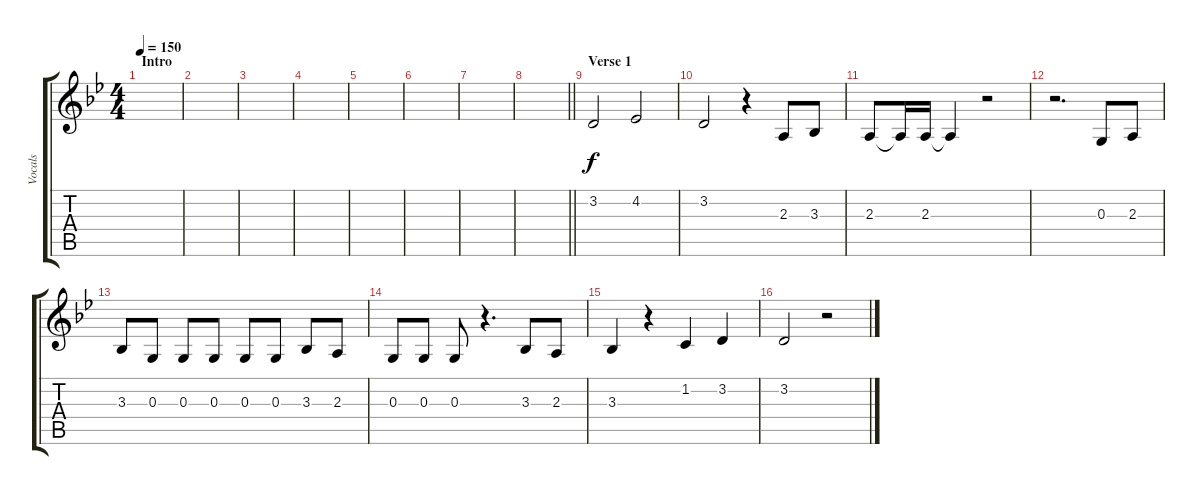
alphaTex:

\track ("Vocals" "Vocals") {instrument oboe}
\staff {score tabs}
\tuning (E4 B3 G3 D3 A2 E2) {hide}
\ts (4 4)
\section ("" "Intro")
\tempo 150
\clef g2
\ks bb
|
|
|
|
|
|
|
\barLineRight lightlight
|
\section ("" "Verse 1")
3.2.2 4.2.2 |
3.2.2 r.4 2.3.8 3.3.8 |
2.3.8 2.3{t}.16 2.3.16 2.3{t}.4 r.2 |
r.2{d} 0.3.8 2.3.8 |
3.3.8 0.3.8 0.3.8 0.3.8 0.3.8 0.3.8 3.3.8 2.3.8 |
0.3.8 0.3.8 0.3.8 r.4{d} 3.3.8 2.3.8 |
3.3.4 r.4 1.2.4 3.2.4 |
3.2.2 r.2
